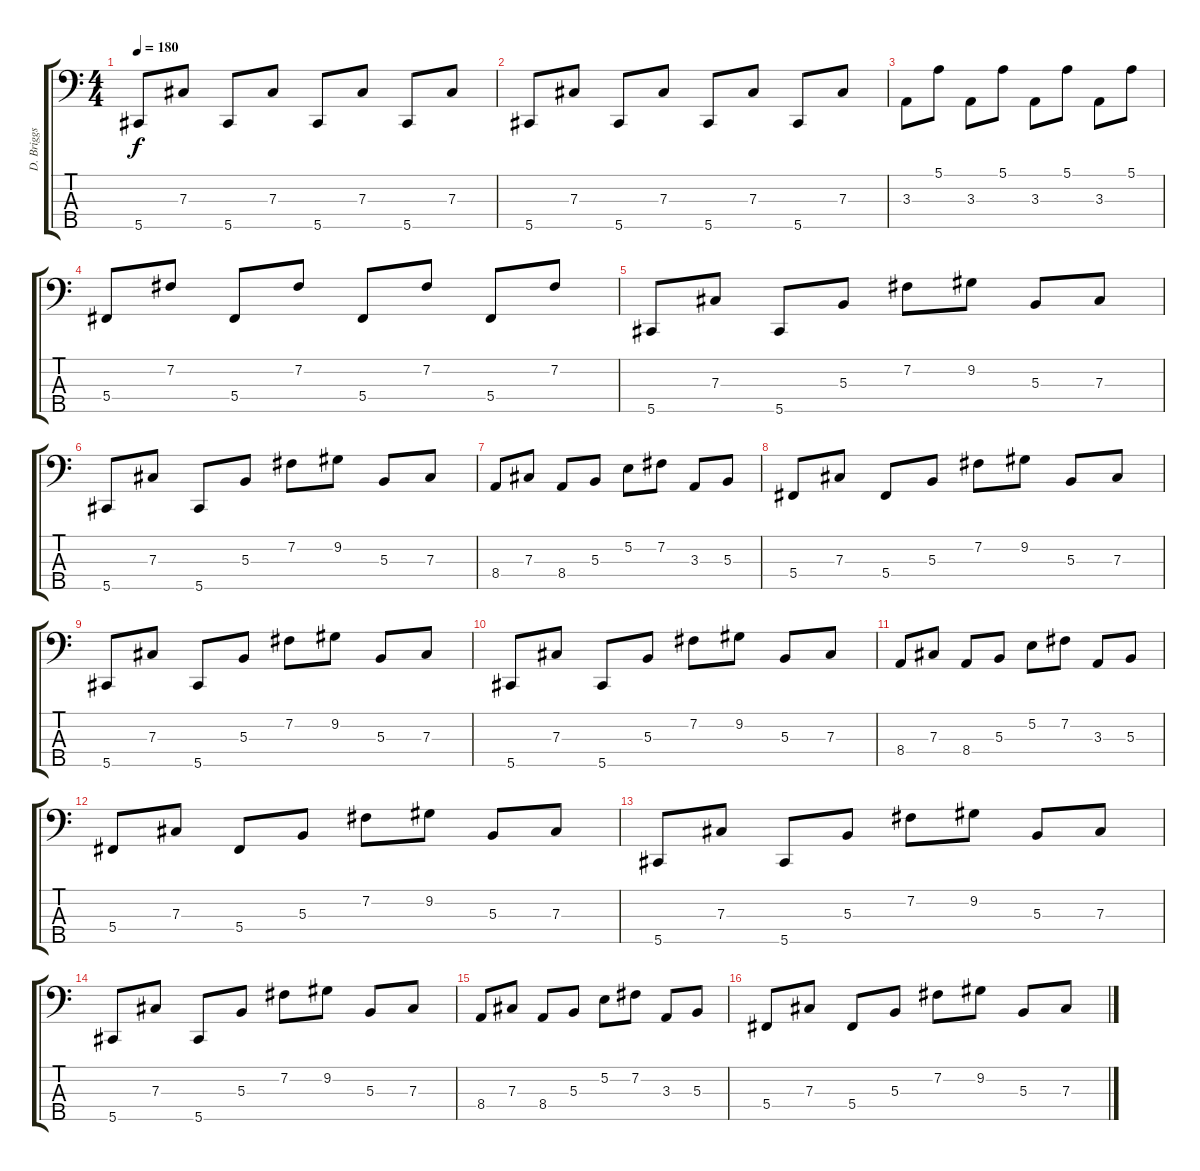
\track ("D. Briggs Bass" "D. Briggs ") {instrument electricbassfinger}
\staff {score tabs}
\tuning (E2 B1 Gb1 Db1 Ab0) {hide}
\ts (4 4)
\tempo 180
\clef f4
\ks c
5.5.8{dy f} 7.3.8 5.5.8 7.3.8 5.5.8 7.3.8 5.5.8 7.3.8 |
5.5.8 7.3.8 5.5.8 7.3.8 5.5.8 7.3.8 5.5.8 7.3.8 |
3.3.8 5.1.8 3.3.8 5.1.8 3.3.8 5.1.8 3.3.8 5.1.8 |
5.4.8 7.2.8 5.4.8 7.2.8 5.4.8 7.2.8 5.4.8 7.2.8 |
5.5.8 7.3.8 5.5.8 5.3.8 7.2.8 9.2.8 5.3.8 7.3.8 |
5.5.8 7.3.8 5.5.8 5.3.8 7.2.8 9.2.8 5.3.8 7.3.8 |
8.4.8 7.3.8 8.4.8 5.3.8 5.2.8 7.2.8 3.3.8 5.3.8 |
5.4.8 7.3.8 5.4.8 5.3.8 7.2.8 9.2.8 5.3.8 7.3.8 |
5.5.8 7.3.8 5.5.8 5.3.8 7.2.8 9.2.8 5.3.8 7.3.8 |
5.5.8 7.3.8 5.5.8 5.3.8 7.2.8 9.2.8 5.3.8 7.3.8 |
8.4.8 7.3.8 8.4.8 5.3.8 5.2.8 7.2.8 3.3.8 5.3.8 |
5.4.8 7.3.8 5.4.8 5.3.8 7.2.8 9.2.8 5.3.8 7.3.8 |
5.5.8 7.3.8 5.5.8 5.3.8 7.2.8 9.2.8 5.3.8 7.3.8 |
5.5.8 7.3.8 5.5.8 5.3.8 7.2.8 9.2.8 5.3.8 7.3.8 |
8.4.8 7.3.8 8.4.8 5.3.8 5.2.8 7.2.8 3.3.8 5.3.8 |
5.4.8 7.3.8 5.4.8 5.3.8 7.2.8 9.2.8 5.3.8 7.3.8
